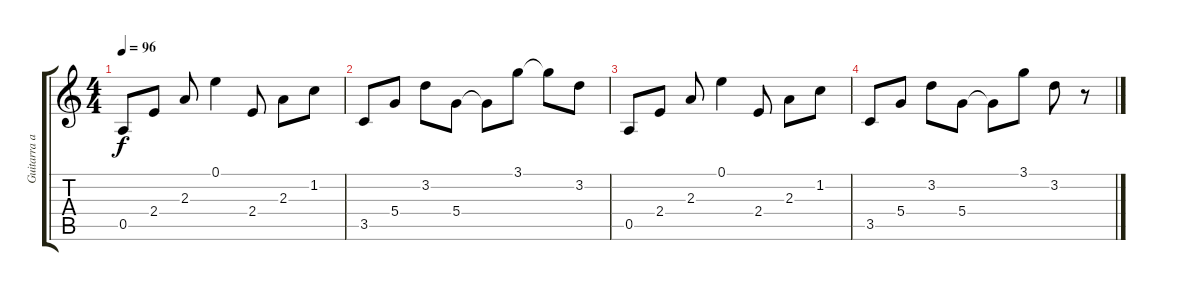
\track ("Guitarra aqustica" "Guitarra a") {instrument acousticguitarsteel}
\staff {score tabs}
\tuning (E4 B3 G3 D3 A2 E2) {hide}
\ts (4 4)
\tempo 96
\clef g2
\ks c
0.5.8{dy f} 2.4.8 2.3.8 0.1.4 2.4.8 2.3.8 1.2.8 |
3.5.8 5.4.8 3.2.8 5.4.8 5.4{t}.8 3.1.8 3.1{t}.8 3.2.8 |
0.5.8 2.4.8 2.3.8 0.1.4 2.4.8 2.3.8 1.2.8 |
3.5.8 5.4.8 3.2.8 5.4.8 5.4{t}.8 3.1.8 3.2.8 r.8
